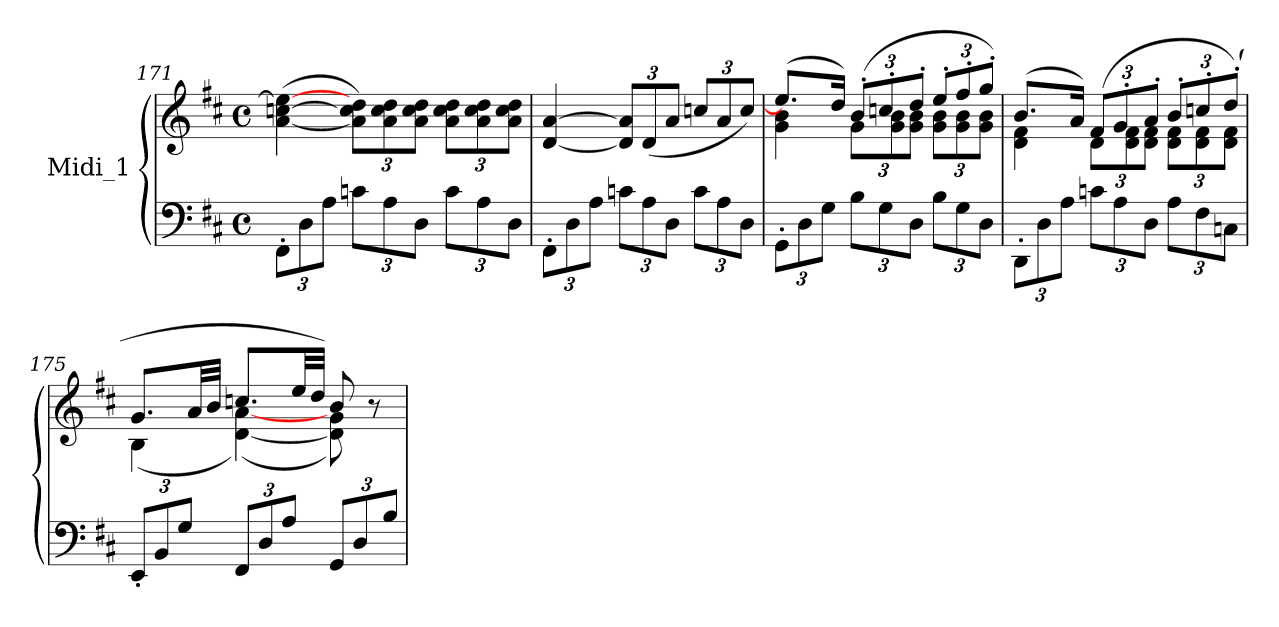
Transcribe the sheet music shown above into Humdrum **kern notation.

**kern	**kern
*part1	*part1
*staff2	*staff1
*I"Midi_1	*
!!LO:LB:g=z
*clefF4	*clefG2
*k[f#c#]	*k[f#c#]
*D:	*D:
*M4/4	*M4/4
*met(c)	*met(c)
*MM85	*MM85
*Xbrackettup	*
=171	=171
*	*^
12FF#'\L	(>[4a\ [4ccn\ 4ee\_	2ryy
12D\	.	.
12A\J	.	.
*	*Xbrackettup	*
12cn\L	12a\] 12cc\] 12dd\L)	.
12A\	12a\ 12cc\ 12dd\	.
12D\J	12a\ 12cc\ 12dd\J	.
12c\L	12a\ 12cc\ 12dd\L	4ryy
12A\	12a\ 12cc\ 12dd\	.
12D\J	12a\ 12cc\ 12dd\J	.
=172	=172	=172
12FF#'\L	[4d/ [4a/	2ryy
12D\	.	.
12A\J	.	.
12cn\L	12d/] 12a/]L	.
12A\	(12d/	.
12D\J	12a/J	.
12c\L	12ccn/L	4ryy
12A\	12a/	.
12D\J	12cc/J)	.
=173	=173	=173
12GG'\L	(>8.ee/L]	4g\ 4b\
12D\	.	.
12G\J	.	.
.	16dd/Jk)	.
12B\L	(>12b'/L	12g\L
12G\	12ccn'/	12g\ 12b\
12D\J	12dd'/J	12g\ 12b\J
12B\L	12ee'/L	12g\ 12b\L
12G\	12ff#'/	12g\ 12b\
12D\J	12gg'/J)	12g\ 12b\J
=174	=174	=174
12DD'\L	(>8.b/L	4d\ 4f#\
12D\	.	.
12A\J	.	.
.	16a/Jk)	.
12cn\L	(>12f#/L	12d\L
12A\	12g'/	12d\ 12f#\
12D\J	12a'/J	12d\ 12f#\J
12A\L	12b'/L	12d\ 12f#\L
12F#\	12ccn'/	12d\ 12f#\
12Cn\J	(>12dd'/J)	12d\ 12f#\J
!!LO:LB:g=z	!!
=175	=175	=175
12EE'/L	8.g/L	(4B\
12BB/	.	.
12G/J	.	.
.	32a/LL	.
.	32b/JJJ	.
12FF#/L	8.ccn/L	([4d\ [4a\)
12D/	.	.
12A/J	.	.
.	32ee/LL	.
.	32dd/JJJ)	.
12GG/L	8b/	8d\] 8g\)
12D/	.	.
.	8r	8ryy
12B/J	.	.
*	*v	*v
=	=
*-	*-
